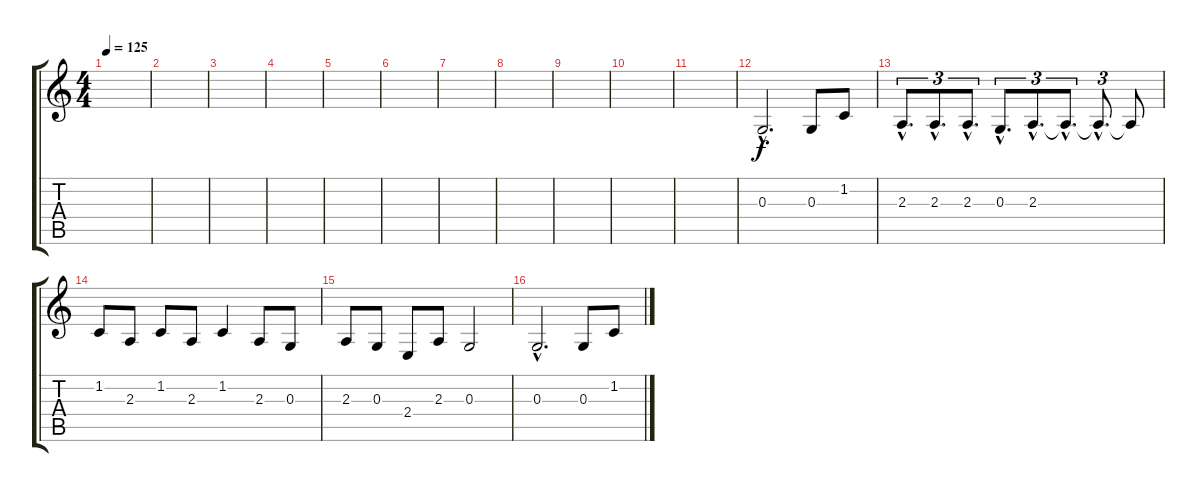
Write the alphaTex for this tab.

\track "" {instrument oboe}
\staff {score tabs}
\tuning (E4 B3 G3 D3 A2 E2) {hide}
\ts (4 4)
\tempo 125
\clef g2
\ks c
|
|
|
|
|
|
|
|
|
|
|
0.3{hac}.2{d txt ""} 0.3.8{txt ""} 1.2.8 |
2.3{hac}.8{d tu (3 2) txt ""} 2.3{hac}.8{d tu (3 2)} 2.3{hac}.8{d tu (3 2)} 0.3{hac}.8{d tu (3 2)} 2.3{hac}.8{d tu (3 2)} 2.3{hac t}.8{d tu (3 2)} 2.3{hac t}.8{d tu (3 2)} 2.3{t}.8 |
1.2.8{txt ""} 2.3.8 1.2.8 2.3.8 1.2.4 2.3.8 0.3.8 |
2.3.8{txt ""} 0.3.8 2.4.8 2.3.8 0.3.2 |
0.3{hac}.2{d txt ""} 0.3.8 1.2.8
